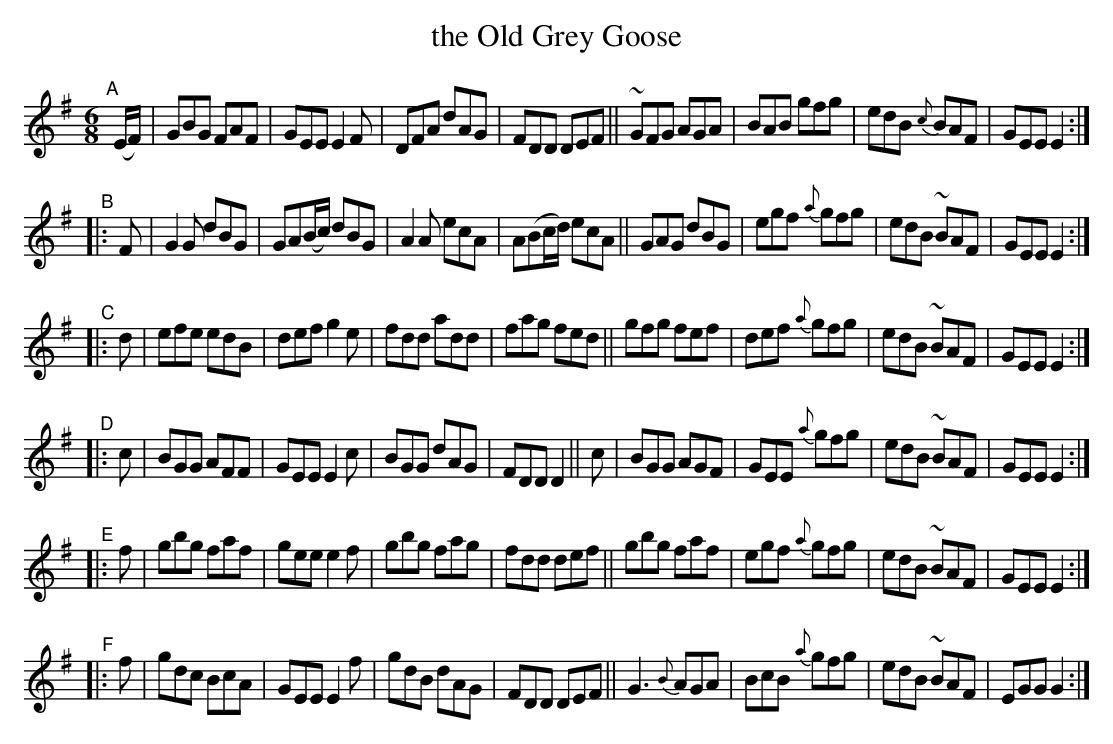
X:1
T: the Old Grey Goose
M: 6/8
L: 1/8
K: Em
"^A"[|] (E/F/) |\
 GBG FAF | GEE E2F | DFA    dAG | FDD DEF ||\
~GFG AGA | BAB gfg | edB {c}BAF | GEE E2  :|
"^B"|: F |\
G2G dBG | GA(B/c/) dBG | A2A  ecA | A(Bc/d/) ecA ||\
GAG dBG | egf   {a}gfg | edB ~BAF | GEE E2 :|
"^C"|: d |\
efe edB | def    g2e | fdd  add | fag fed ||\
gfg fef | def {a}gfg | edB ~BAF | GEE E2  :|
"^D"|: c |\
BGG AFF | GEE    E2c | BGG  dAG | FDD D2 || c |\
BGG AGF | GEE {a}gfg | edB ~BAF | GEE E2 :|
"^E"|: f |\
gbg faf | gee    e2f | gbg  fag | fdd def ||\
gbg faf | egf {a}gfg | edB ~BAF | GEE E2  :|
"^F"|: f |\
gdc   BcA | GEE    E2f | gdB  dAG | FDD DEF ||\
G3 {B}AGA | BcB {a}gfg | edB ~BAF | EGG G2  :|
